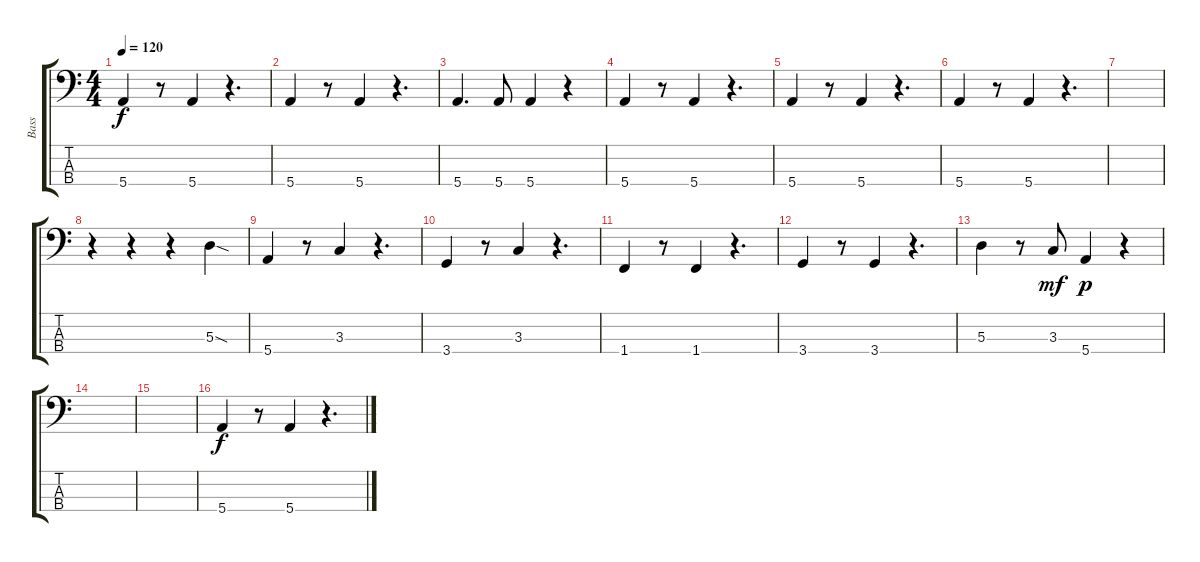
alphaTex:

\track ("Bass" "Bass") {instrument electricbassfinger}
\staff {score tabs}
\tuning (G2 D2 A1 E1) {hide}
\ts (4 4)
\tempo 120
\clef f4
\ks c
5.4.4{dy f} r.8 5.4.4 r.4{d} |
5.4.4 r.8 5.4.4 r.4{d} |
5.4.4{d} 5.4.8 5.4.4 r.4 |
5.4.4 r.8 5.4.4 r.4{d} |
5.4.4 r.8 5.4.4 r.4{d} |
5.4.4 r.8 5.4.4 r.4{d} |
|
r.4 r.4 r.4 5.3{sod}.4 |
5.4.4 r.8 3.3.4 r.4{d} |
3.4.4 r.8 3.3.4 r.4{d} |
1.4.4 r.8 1.4.4 r.4{d} |
3.4.4 r.8 3.4.4 r.4{d} |
5.3.4 r.8 3.3.8{dy mf} 5.4.4{dy p} r.4 |
|
|
5.4.4{dy f} r.8 5.4.4 r.4{d}
